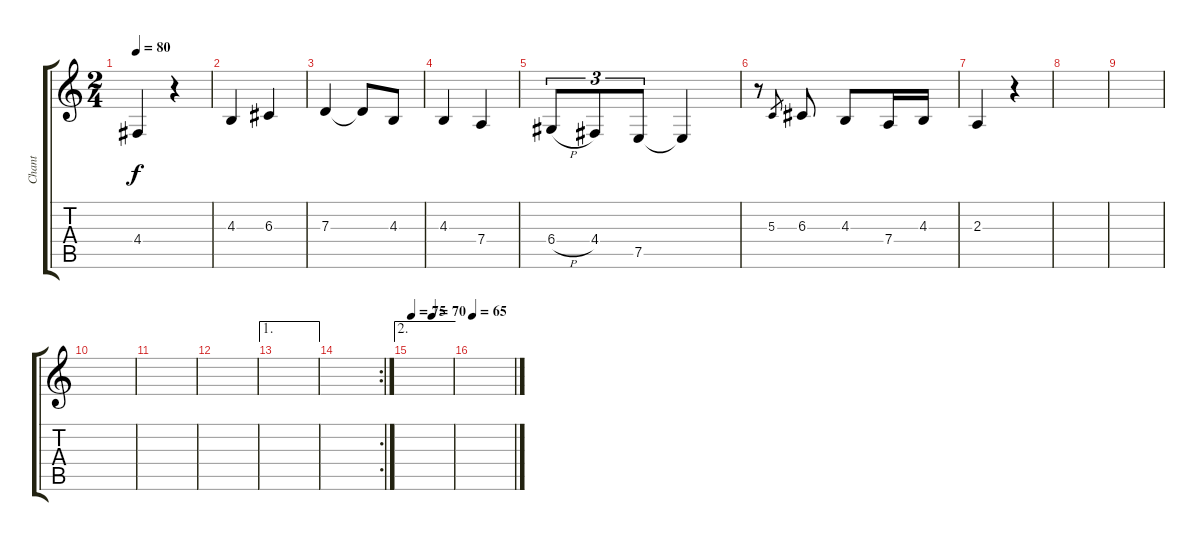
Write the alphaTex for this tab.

\track ("Chant" "Chant") {instrument synthvoice}
\staff {score tabs}
\tuning (E4 B3 G3 D3 A2 E2) {hide}
\ts (2 4)
\tempo 80
\clef g2
\ks c
4.4{t}.4{dy f} r.4 |
4.3.4 6.3.4 |
7.3.4 7.3{t}.8 4.3.8 |
4.3.4 7.4.4 |
6.4{h}.8{tu (3 2)} 4.4.8{tu (3 2)} 7.5.8{tu (3 2)} 7.5{t}.4 |
r.8 5.3.8{gr} 6.3.8 4.3.8 7.4.16 4.3.16 |
2.3.4 r.4 |
|
|
|
|
|
\ae 1
|
\rc 2
|
\ae 2
\tempo 75
\tempo (70 0.5)
|
\tempo 65
